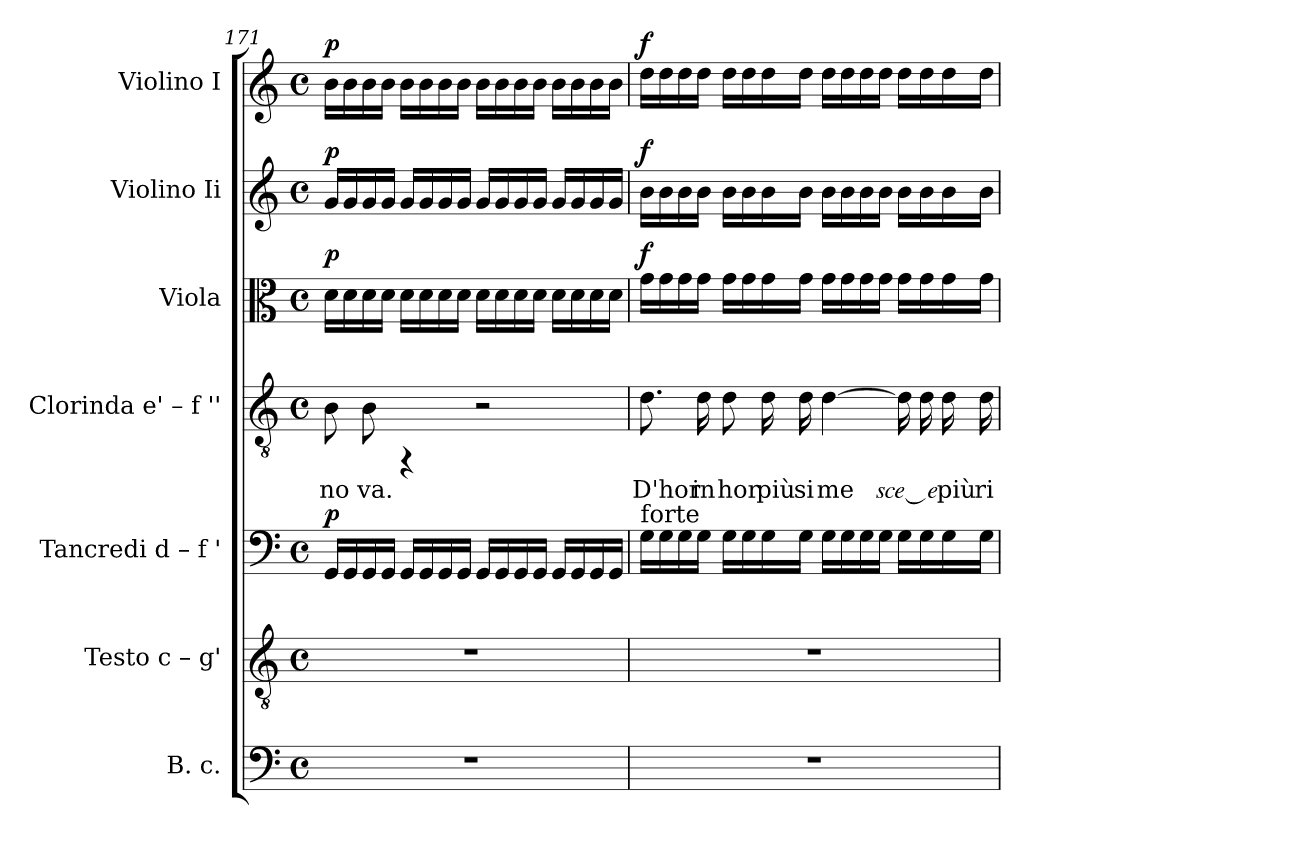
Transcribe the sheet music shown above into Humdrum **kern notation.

**kern	**kern	**kern	**dynam	**kern	**text	**kern	**dynam	**kern	**dynam	**kern	**text	**dynam
*part7	*part6	*part5	*part5	*part4	*part4	*part3	*part3	*part2	*part2	*part1	*part1	*part1
*staff7	*staff6	*staff5	*staff5	*staff4	*staff4	*staff3	*staff3	*staff2	*staff2	*staff1	*staff1	*staff1
*I"B. c.	*I"Testo  c – g'	*I"Tancredi  d – f '	*	*I"Clorinda  e' – f ''	*	*I"Viola	*	*I"Violino Ii	*	*I"Violino I	*	*
*clefF4	*clefGv2	*clefF4	*	*clefGv2	*	*clefC3	*	*clefG2	*	*clefG2	*	*
*k[]	*k[]	*k[]	*	*k[]	*	*k[]	*	*k[]	*	*k[]	*	*
*C:	*C:	*C:	*	*C:	*	*C:	*	*C:	*	*C:	*	*
*M4/4	*M4/4	*M4/4	*	*M4/4	*	*M4/4	*	*M4/4	*	*M4/4	*	*
*met(c)	*met(c)	*met(c)	*	*met(c)	*	*met(c)	*	*met(c)	*	*met(c)	*	*
=171	=171	=171	=171	=171	=171	=171	=171	=171	=171	=171	=171	=171
!	!	!	!LO:DY:a	!	!LO:LY:b:cj	!	!LO:DY:a	!	!LO:DY:a	!	!LO:LY:b:cj	!LO:DY:a
1r	1r	16GG/L	p	8B\	no	16d\L	p	16g/L	p	16b\L	.	p
!	!	!	!	!	!	!	!	!	!	!	!LO:LY:b:cj	!
.	.	16GG/	.	.	.	16d\	.	16g/	.	16b\	.	.
!	!	!	!	!	!LO:LY:b:cj	!	!	!	!	!	!LO:LY:b:cj	!
.	.	16GG/	.	8B\	va.	16d\	.	16g/	.	16b\	.	.
!	!	!	!	!	!	!	!	!	!	!	!LO:LY:b:cj	!
.	.	16GG/J	.	.	.	16d\J	.	16g/J	.	16b\J	.	.
!	!	!	!	!	!	!	!	!	!	!	!LO:LY:b:cj	!
.	.	16GG/L	.	4rFF	.	16d\L	.	16g/L	.	16b\L	.	.
!	!	!	!	!	!	!	!	!	!	!	!LO:LY:b:cj	!
.	.	16GG/	.	.	.	16d\	.	16g/	.	16b\	.	.
!	!	!	!	!	!	!	!	!	!	!	!LO:LY:b:cj	!
.	.	16GG/	.	.	.	16d\	.	16g/	.	16b\	.	.
!	!	!	!	!	!	!	!	!	!	!	!LO:LY:b:cj	!
.	.	16GG/J	.	.	.	16d\J	.	16g/J	.	16b\J	.	.
!	!	!	!	!	!	!	!	!	!	!	!LO:LY:b:cj	!
.	.	16GG/L	.	2r	.	16d\L	.	16g/L	.	16b\L	.	.
!	!	!	!	!	!	!	!	!	!	!	!LO:LY:b:cj	!
.	.	16GG/	.	.	.	16d\	.	16g/	.	16b\	.	.
!	!	!	!	!	!	!	!	!	!	!	!LO:LY:b:cj	!
.	.	16GG/	.	.	.	16d\	.	16g/	.	16b\	.	.
!	!	!	!	!	!	!	!	!	!	!	!LO:LY:b:cj	!
.	.	16GG/J	.	.	.	16d\J	.	16g/J	.	16b\J	.	.
!	!	!	!	!	!	!	!	!	!	!	!LO:LY:b:cj	!
.	.	16GG/L	.	.	.	16d\L	.	16g/L	.	16b\L	.	.
!	!	!	!	!	!	!	!	!	!	!	!LO:LY:b:cj	!
.	.	16GG/	.	.	.	16d\	.	16g/	.	16b\	.	.
!	!	!	!	!	!	!	!	!	!	!	!LO:LY:b:cj	!
.	.	16GG/	.	.	.	16d\	.	16g/	.	16b\	.	.
!	!	!	!	!	!	!	!	!	!	!	!LO:LY:b:cj	!
.	.	16GG/J	.	.	.	16d\J	.	16g/J	.	16b\J	.	.
=172	=172	=172	=172	=172	=172	=172	=172	=172	=172	=172	=172	=172
!	!	!LO:TX:a:t=forte	!	!	!	!	!	!	!	!	!	!
!	!	!	!	!	!LO:LY:b:cj	!	!LO:DY:a	!	!LO:DY:a	!	!LO:LY:b:cj	!LO:DY:a
1r	1r	16G\L	.	8.d\	D'hor	16g\L	f	16b\L	f	16dd\L	.	f
!	!	!	!	!	!	!	!	!	!	!	!LO:LY:b:cj	!
.	.	16G\	.	.	.	16g\	.	16b\	.	16dd\	.	.
!	!	!	!	!	!	!	!	!	!	!	!LO:LY:b:cj	!
.	.	16G\	.	.	.	16g\	.	16b\	.	16dd\	.	.
!	!	!	!	!	!LO:LY:b:cj	!	!	!	!	!	!LO:LY:b:cj	!
.	.	16G\J	.	16d\	in	16g\J	.	16b\J	.	16dd\J	.	.
!	!	!	!	!	!LO:LY:b:cj	!	!	!	!	!	!LO:LY:b:cj	!
.	.	16G\L	.	8d\	hor	16g\L	.	16b\L	.	16dd\L	.	.
!	!	!	!	!	!	!	!	!	!	!	!LO:LY:b:cj	!
.	.	16G\	.	.	.	16g\	.	16b\	.	16dd\	.	.
!	!	!	!	!	!LO:LY:b:cj	!	!	!	!	!	!LO:LY:b:cj	!
.	.	16G\	.	16d\	più	16g\	.	16b\	.	16dd\	.	.
!	!	!	!	!	!LO:LY:b:cj	!	!	!	!	!	!LO:LY:b:cj	!
.	.	16G\J	.	16d\	si	16g\J	.	16b\J	.	16dd\J	.	.
!	!	!	!	!	!LO:LY:b:cj	!	!	!	!	!	!LO:LY:b:cj	!
.	.	16G\L	.	[>4d\	me	16g\L	.	16b\L	.	16dd\L	.	.
!	!	!	!	!	!	!	!	!	!	!	!LO:LY:b:cj	!
.	.	16G\	.	.	.	16g\	.	16b\	.	16dd\	.	.
!	!	!	!	!	!	!	!	!	!	!	!LO:LY:b:cj	!
.	.	16G\	.	.	.	16g\	.	16b\	.	16dd\	.	.
!	!	!	!	!	!	!	!	!	!	!	!LO:LY:b:cj	!
.	.	16G\J	.	.	.	16g\J	.	16b\J	.	16dd\J	.	.
!	!	!	!	!	!LO:LY:b:cj	!	!	!	!	!	!LO:LY:b:cj	!
.	.	16G\L	.	16d\]	sce‿e	16g\L	.	16b\L	.	16dd\L	.	.
!	!	!	!	!	!LO:LY:b:cj	!	!	!	!	!	!LO:LY:b:cj	!
.	.	16G\	.	16d\	.	16g\	.	16b\	.	16dd\	.	.
!	!	!	!	!	!LO:LY:b:cj	!	!	!	!	!	!LO:LY:b:cj	!
.	.	16G\	.	16d\	più	16g\	.	16b\	.	16dd\	.	.
!	!	!	!	!	!LO:LY:b:cj	!	!	!	!	!	!LO:LY:b:cj	!
.	.	16G\J	.	16d\	ri	16g\J	.	16b\J	.	16dd\J	.	.
=	=	=	=	=	=	=	=	=	=	=	=	=
*-	*-	*-	*-	*-	*-	*-	*-	*-	*-	*-	*-	*-
